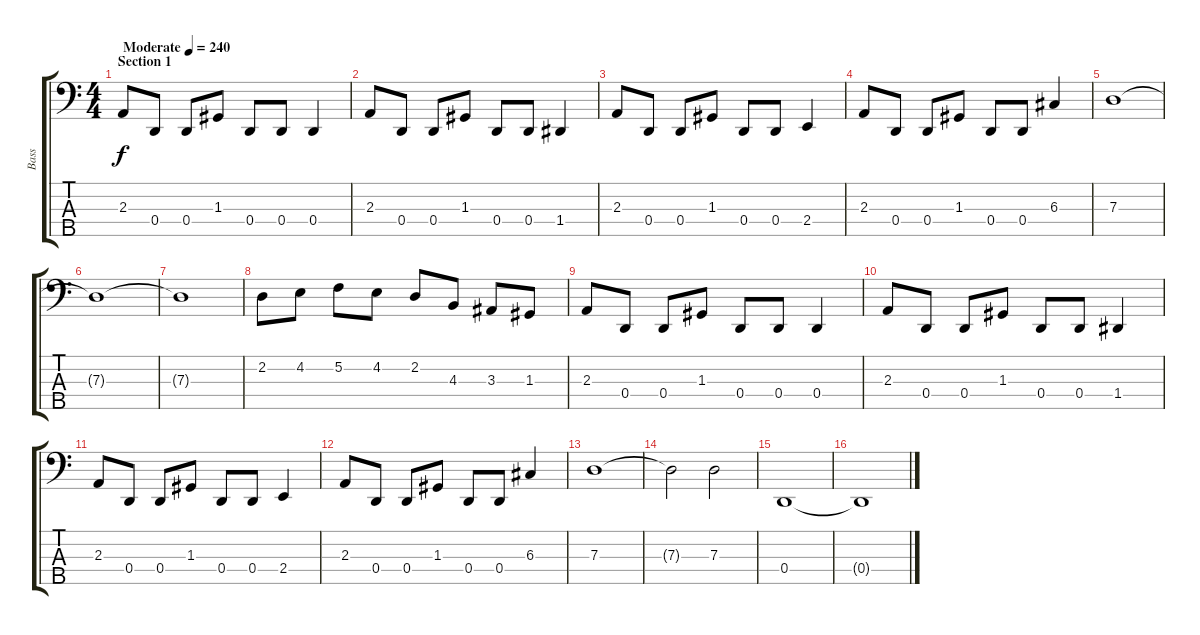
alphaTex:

\track ("Bass" "Bass") {instrument electricbasspick}
\staff {score tabs}
\tuning (F2 C2 G1 D1 A0) {hide}
\ts (4 4)
\section ("" "Section 1")
\tempo (240 "Moderate")
\clef f4
\ks c
2.3.8{dy f instrument electricbasspick} 0.4.8 0.4.8 1.3.8 0.4.8 0.4.8 0.4.4 |
2.3.8 0.4.8 0.4.8 1.3.8 0.4.8 0.4.8 1.4.4 |
2.3.8 0.4.8 0.4.8 1.3.8 0.4.8 0.4.8 2.4.4 |
2.3.8 0.4.8 0.4.8 1.3.8 0.4.8 0.4.8 6.3.4 |
7.3.1 |
7.3{t}.1 |
7.3{t}.1 |
2.2.8 4.2.8 5.2.8 4.2.8 2.2.8 4.3.8 3.3.8 1.3.8 |
2.3.8 0.4.8 0.4.8 1.3.8 0.4.8 0.4.8 0.4.4 |
2.3.8 0.4.8 0.4.8 1.3.8 0.4.8 0.4.8 1.4.4 |
2.3.8 0.4.8 0.4.8 1.3.8 0.4.8 0.4.8 2.4.4 |
2.3.8 0.4.8 0.4.8 1.3.8 0.4.8 0.4.8 6.3.4 |
7.3.1 |
7.3{t}.2 7.3.2 |
0.4.1 |
0.4{t}.1
